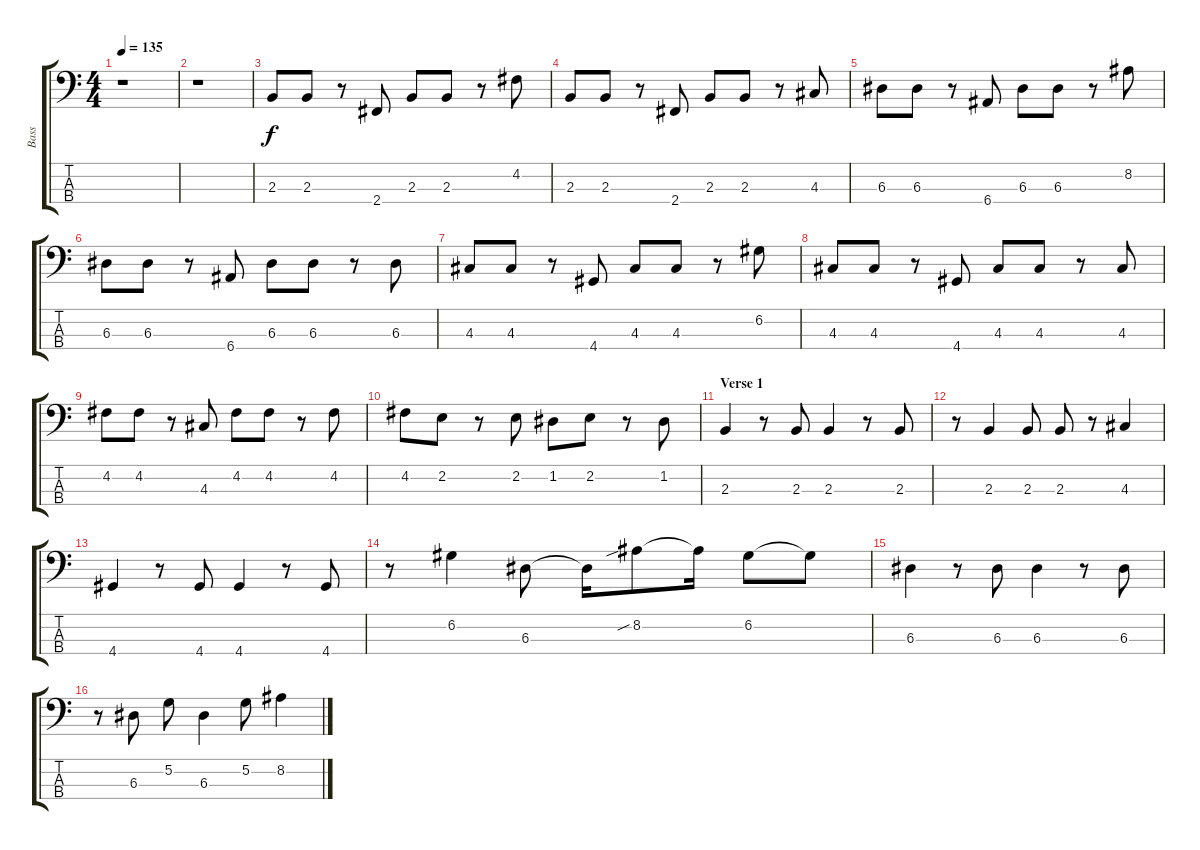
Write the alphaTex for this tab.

\track ("Bass" "Bass") {instrument electricbassfinger}
\staff {score tabs}
\tuning (G2 D2 A1 E1) {hide}
\ts (4 4)
\tempo 135
\clef f4
\ks c
r.1{dy f instrument electricbassfinger} |
r.1 |
2.3.8 2.3.8 r.8 2.4.8 2.3.8 2.3.8 r.8 4.2.8 |
2.3.8 2.3.8 r.8 2.4.8 2.3.8 2.3.8 r.8 4.3.8 |
6.3.8 6.3.8 r.8 6.4.8 6.3.8 6.3.8 r.8 8.2.8 |
6.3.8 6.3.8 r.8 6.4.8 6.3.8 6.3.8 r.8 6.3.8 |
4.3.8 4.3.8 r.8 4.4.8 4.3.8 4.3.8 r.8 6.2.8 |
4.3.8 4.3.8 r.8 4.4.8 4.3.8 4.3.8 r.8 4.3.8 |
4.2.8 4.2.8 r.8 4.3.8 4.2.8 4.2.8 r.8 4.2.8 |
4.2.8 2.2.8 r.8 2.2.8 1.2.8 2.2.8 r.8 1.2.8 |
\section ("" "Verse 1")
2.3.4 r.8 2.3.8 2.3.4 r.8 2.3.8 |
r.8 2.3.4 2.3.8 2.3.8 r.8 4.3.4 |
4.4.4 r.8 4.4.8 4.4.4 r.8 4.4.8 |
r.8 6.2.4 6.3.8 6.3{t}.16 8.2{sib}.8 8.2{t}.16 6.2.8 6.2{t}.8 |
6.3.4 r.8 6.3.8 6.3.4 r.8 6.3.8 |
r.8 6.3.8 5.2.8 6.3.4 5.2.8 8.2.4
